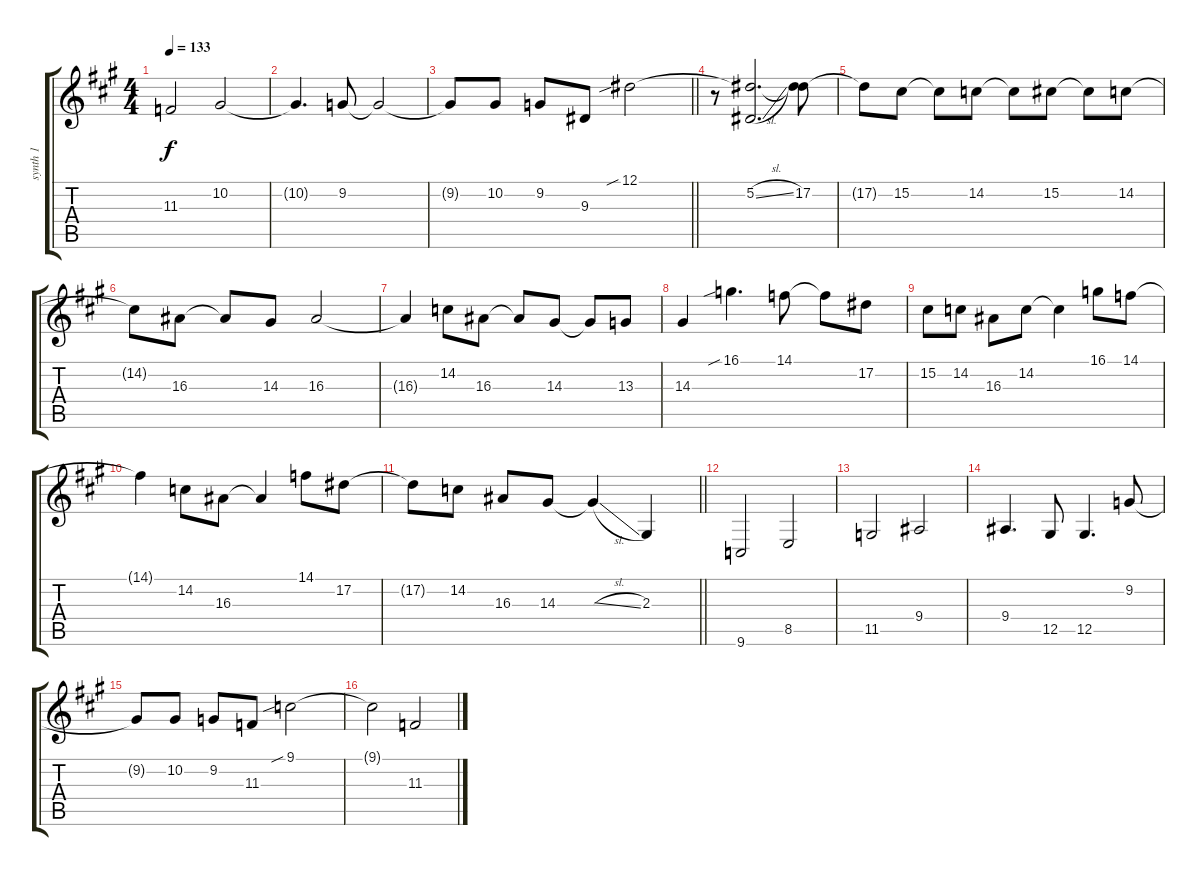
\track ("synth 1" "synth 1") {instrument lead2sawtooth}
\staff {score tabs}
\tuning (Eb4 Bb3 Gb3 Db3 Ab2 Eb2) {hide}
\ts (4 4)
\tempo 133
\clef g2
\ks a
11.3.2{dy f} 10.2.2 |
10.2{t}.4{d} 9.2.8 9.2{t}.2 |
\barLineRight lightlight
9.2{t}.8 10.2.8 9.2.8 9.3.8 12.1{sib}.2 |
r.8 (12.1{t} 5.2{sl}).2{d} (12.1{t} 17.2).8 |
17.2{t}.8 15.2.8 15.2{t}.8 14.2.8 14.2{t}.8 15.2.8 15.2{t}.8 14.2.8 |
14.2{t}.8 16.3.8 16.3{t}.8 14.3.8 16.3.2 |
16.3{t}.4 14.2.8 16.3.8 16.3{t}.8 14.3.8 14.3{t}.8 13.3.8 |
14.3.4 16.1{sib}.4{d} 14.1.8 14.1{t}.8 17.2.8 |
15.2.8 14.2.8 16.3.8 14.2.8 14.2{t}.4 16.1.8 14.1.8 |
14.1{t}.4 14.2.8 16.3.8 16.3{t}.4 14.1.8 17.2.8 |
\barLineRight lightlight
17.2{t}.8 14.2.8 16.3.8 14.3.8 14.3{sl t}.4 2.3.4 |
9.6.2 8.5.2 |
11.5.2 9.4.2 |
9.4.4{d} 12.5.8 12.5.4{d} 9.2.8 |
9.2{t}.8 10.2.8 9.2.8 11.3.8 9.1{sib}.2 |
9.1{t}.2 11.3.2
